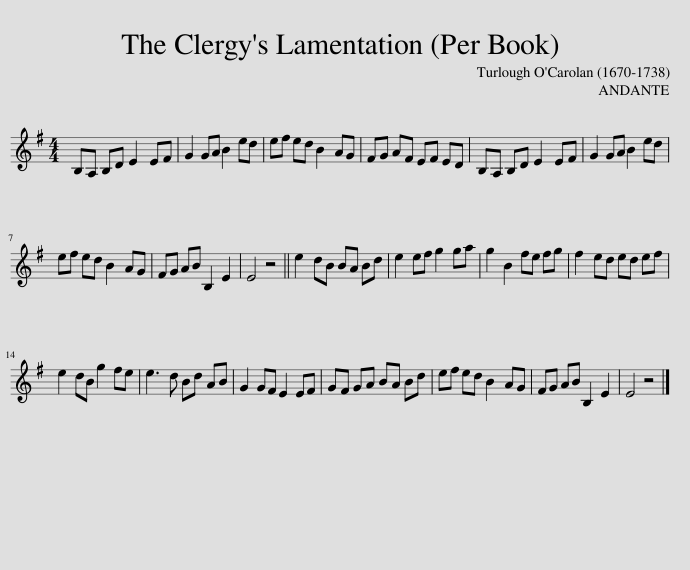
X:1
L:1/8
M:4/4
I:linebreak $
K:G
V:1 treble
V:1
 B,A, B,D E2 EF | G2 GA B2 ed | ef ed B2 AG | FG AF EF ED | B,A, B,D E2 EF | %5
 G2 GA B2 ed |$ ef ed B2 AG | FG AB B,2 E2 | E4 z4 || e2 dB BA Bd | %10
 e2 ef g2 ga | g2 B2 fe fg | f2 ed ed ef |$ e2 dB g2 fe | e3 d Bd AB | %15
 G2 GF E2 EF | GF GA BA Bd | ef ed B2 AG | FG AB B,2 E2 | E4 z4 |] %20
